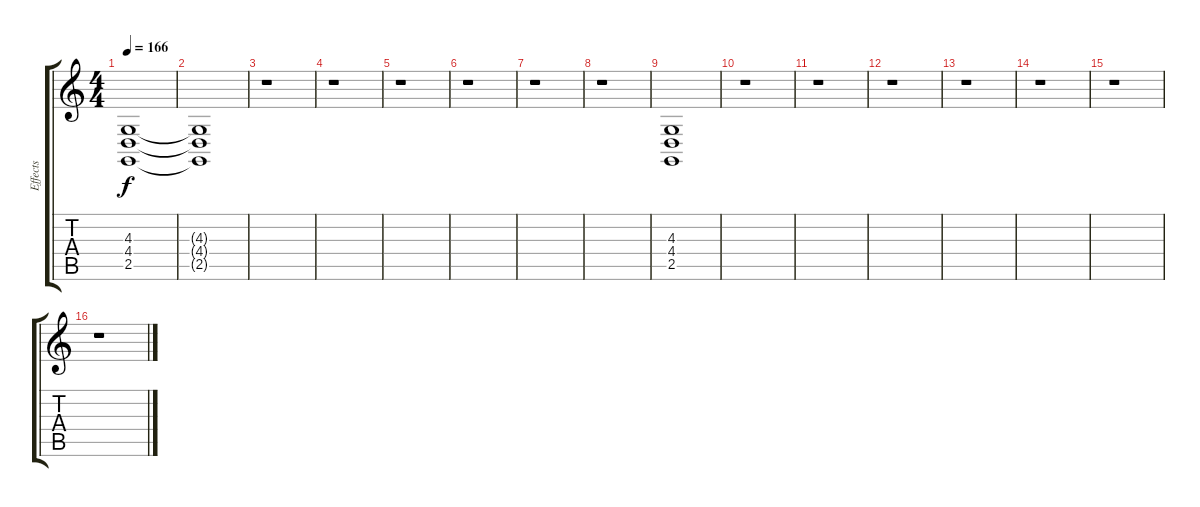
\track ("Effects" "Effects") {instrument fx5brightness}
\staff {score tabs}
\tuning (C4 G3 Eb3 Bb2 F2 C2) {hide}
\ts (4 4)
\tempo 166
\clef g2
\ks c
(4.3 4.4 2.5).1{dy f} |
(4.3{t} 4.4{t} 2.5{t}).1 |
r.1 |
r.1 |
r.1 |
r.1 |
r.1 |
r.1 |
(4.3 4.4 2.5).1 |
r.1 |
r.1 |
r.1 |
r.1 |
r.1 |
r.1 |
r.1
